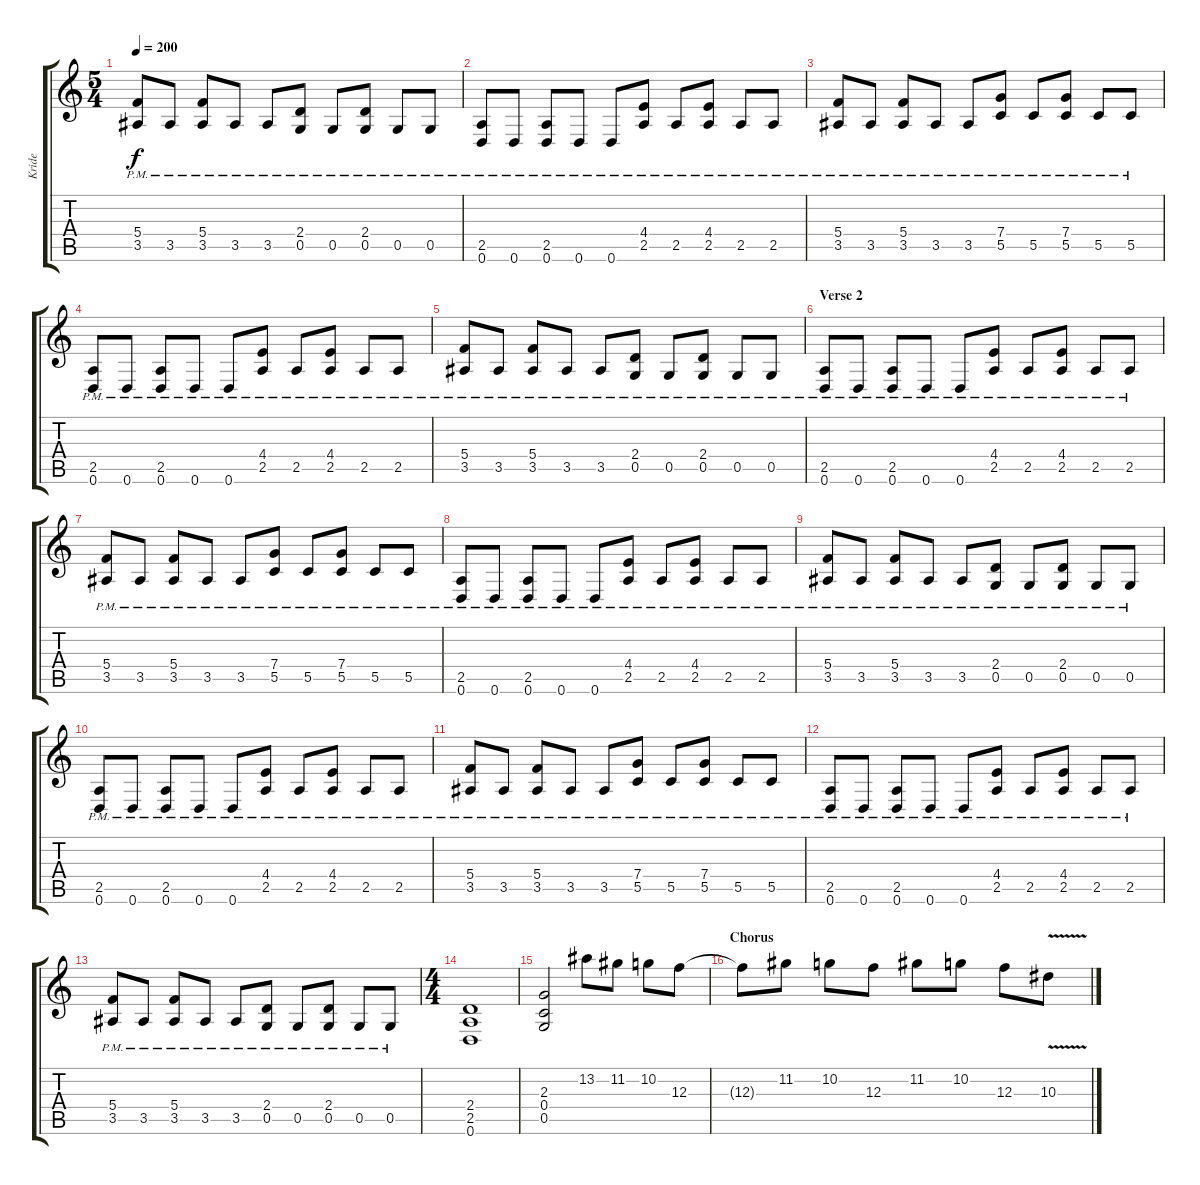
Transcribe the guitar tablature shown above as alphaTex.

\track ("Kride" "Kride") {instrument distortionguitar}
\staff {score tabs}
\tuning (D4 A3 F3 C3 G2 D2) {hide}
\ts (5 4)
\tempo 200
\clef g2
\ks c
(5.4{pm} 3.5{pm}).8{dy f} 3.5{pm}.8 (5.4{pm} 3.5{pm}).8 3.5{pm}.8 3.5{pm}.8 (2.4{pm} 0.5{pm}).8 0.5{pm}.8 (2.4{pm} 0.5{pm}).8 0.5{pm}.8 0.5{pm}.8 |
(2.5{pm} 0.6{pm}).8 0.6{pm}.8 (2.5{pm} 0.6{pm}).8 0.6{pm}.8 0.6{pm}.8 (4.4{pm} 2.5{pm}).8 2.5{pm}.8 (4.4{pm} 2.5{pm}).8 2.5{pm}.8 2.5{pm}.8 |
(5.4{pm} 3.5{pm}).8 3.5{pm}.8 (5.4{pm} 3.5{pm}).8 3.5{pm}.8 3.5{pm}.8 (7.4{pm} 5.5{pm}).8 5.5{pm}.8 (7.4{pm} 5.5{pm}).8 5.5{pm}.8 5.5{pm}.8 |
(2.5{pm} 0.6{pm}).8 0.6{pm}.8 (2.5{pm} 0.6{pm}).8 0.6{pm}.8 0.6{pm}.8 (4.4{pm} 2.5{pm}).8 2.5{pm}.8 (4.4{pm} 2.5{pm}).8 2.5{pm}.8 2.5{pm}.8 |
(5.4{pm} 3.5{pm}).8 3.5{pm}.8 (5.4{pm} 3.5{pm}).8 3.5{pm}.8 3.5{pm}.8 (2.4{pm} 0.5{pm}).8 0.5{pm}.8 (2.4{pm} 0.5{pm}).8 0.5{pm}.8 0.5{pm}.8 |
\section ("" "Verse 2")
(2.5{pm} 0.6{pm}).8 0.6{pm}.8 (2.5{pm} 0.6{pm}).8 0.6{pm}.8 0.6{pm}.8 (4.4{pm} 2.5{pm}).8 2.5{pm}.8 (4.4{pm} 2.5{pm}).8 2.5{pm}.8 2.5{pm}.8 |
(5.4{pm} 3.5{pm}).8 3.5{pm}.8 (5.4{pm} 3.5{pm}).8 3.5{pm}.8 3.5{pm}.8 (7.4{pm} 5.5{pm}).8 5.5{pm}.8 (7.4{pm} 5.5{pm}).8 5.5{pm}.8 5.5{pm}.8 |
(2.5{pm} 0.6{pm}).8 0.6{pm}.8 (2.5{pm} 0.6{pm}).8 0.6{pm}.8 0.6{pm}.8 (4.4{pm} 2.5{pm}).8 2.5{pm}.8 (4.4{pm} 2.5{pm}).8 2.5{pm}.8 2.5{pm}.8 |
(5.4{pm} 3.5{pm}).8 3.5{pm}.8 (5.4{pm} 3.5{pm}).8 3.5{pm}.8 3.5{pm}.8 (2.4{pm} 0.5{pm}).8 0.5{pm}.8 (2.4{pm} 0.5{pm}).8 0.5{pm}.8 0.5{pm}.8 |
(2.5{pm} 0.6{pm}).8 0.6{pm}.8 (2.5{pm} 0.6{pm}).8 0.6{pm}.8 0.6{pm}.8 (4.4{pm} 2.5{pm}).8 2.5{pm}.8 (4.4{pm} 2.5{pm}).8 2.5{pm}.8 2.5{pm}.8 |
(5.4{pm} 3.5{pm}).8 3.5{pm}.8 (5.4{pm} 3.5{pm}).8 3.5{pm}.8 3.5{pm}.8 (7.4{pm} 5.5{pm}).8 5.5{pm}.8 (7.4{pm} 5.5{pm}).8 5.5{pm}.8 5.5{pm}.8 |
(2.5{pm} 0.6{pm}).8 0.6{pm}.8 (2.5{pm} 0.6{pm}).8 0.6{pm}.8 0.6{pm}.8 (4.4{pm} 2.5{pm}).8 2.5{pm}.8 (4.4{pm} 2.5{pm}).8 2.5{pm}.8 2.5{pm}.8 |
(5.4{pm} 3.5{pm}).8 3.5{pm}.8 (5.4{pm} 3.5{pm}).8 3.5{pm}.8 3.5{pm}.8 (2.4{pm} 0.5{pm}).8 0.5{pm}.8 (2.4{pm} 0.5{pm}).8 0.5{pm}.8 0.5{pm}.8 |
\ts (4 4)
(2.4 2.5 0.6).1 |
(2.3 0.4 0.5).2 13.2.8 11.2.8 10.2.8 12.3.8 |
\section ("" "Chorus")
12.3{t}.8 11.2.8 10.2.8 12.3.8 11.2.8 10.2.8 12.3.8 10.3{v}.8
